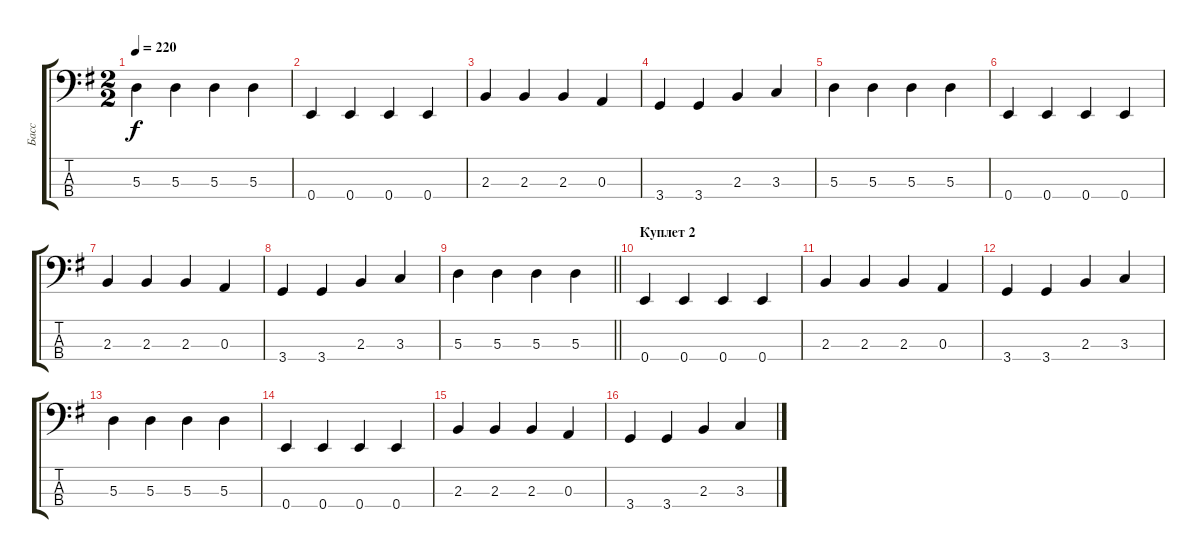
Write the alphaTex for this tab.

\track ("Басс" "Басс") {instrument electricbassfinger}
\staff {score tabs}
\tuning (G2 D2 A1 E1) {hide}
\ts (2 2)
\tempo 220
\clef f4
\ks eminor
5.3.4{dy f} 5.3.4 5.3.4 5.3.4 |
0.4.4 0.4.4 0.4.4 0.4.4 |
2.3.4 2.3.4 2.3.4 0.3.4 |
3.4.4 3.4.4 2.3.4 3.3.4 |
5.3.4 5.3.4 5.3.4 5.3.4 |
0.4.4 0.4.4 0.4.4 0.4.4 |
2.3.4 2.3.4 2.3.4 0.3.4 |
3.4.4 3.4.4 2.3.4 3.3.4 |
\barLineRight lightlight
5.3.4 5.3.4 5.3.4 5.3.4 |
\section ("" "Куплет 2")
0.4.4 0.4.4 0.4.4 0.4.4 |
2.3.4 2.3.4 2.3.4 0.3.4 |
3.4.4 3.4.4 2.3.4 3.3.4 |
5.3.4 5.3.4 5.3.4 5.3.4 |
0.4.4 0.4.4 0.4.4 0.4.4 |
2.3.4 2.3.4 2.3.4 0.3.4 |
3.4.4 3.4.4 2.3.4 3.3.4
